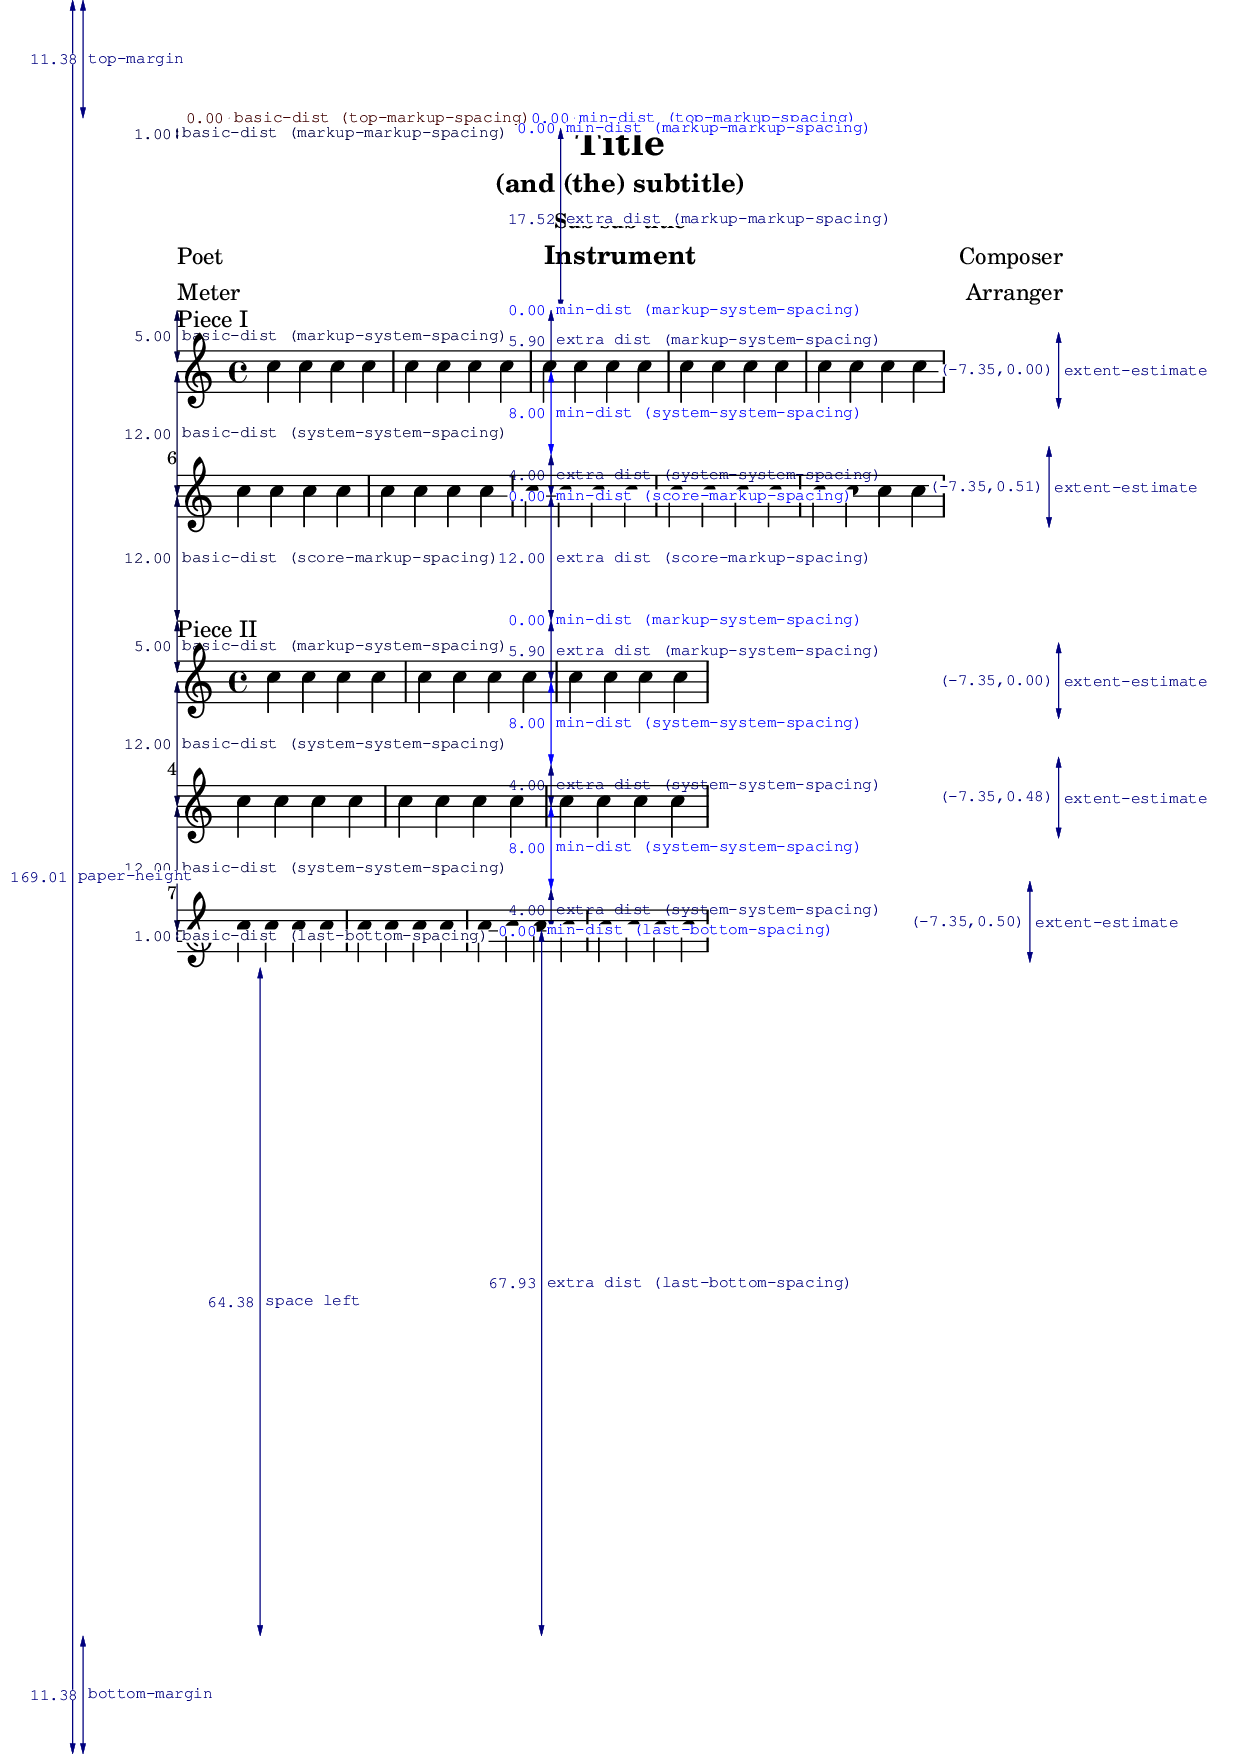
%% Generated by lilypond-book
%% Options: [exampleindent=10.16\mm,indent=0\mm,line-width=160\mm,paper-height=845.047\pt,paper-width=597.508\pt,papersize='(cons (* 597.508 pt) (* 845.047 pt))]
\include "lilypond-book-preamble.ly"


% ****************************************************************
% Start cut-&-pastable-section
% ****************************************************************

#(ly:set-option 'eps-box-padding 3.000000)



\paper {
  #(set-paper-size '(cons (* 597.508 pt) (* 845.047 pt)))
  indent = 0\mm
  line-width = 160\mm
  % offset the left padding, also add 1mm as lilypond creates cropped
  % images with a little space on the right
  line-width = #(- line-width (* mm  3.000000) (* mm 1))
}

\layout {
  
}




% ****************************************************************
% ly snippet:
% ****************************************************************
\sourcefilename "/lilypond-2.25.16/input/regression/page-layout.ly"
\sourcefileline 0

\version "2.19.21"



\header {

     texidoc = "This shows how different settings on \paper modify the
general page layout. Basically \paper will set the values for the
whole paper while \layout for each \score block.

This file is best viewed outside the collated files document.
"

    title = "Title"
    subtitle = "(and (the) subtitle)"
    subsubtitle = "Sub sub title"
    poet = "Poet"
    composer = "Composer"
    texttranslator = "Text Translator"
    meter = "Meter"
    arranger = "Arranger"
    instrument = "Instrument"
  }


\paper {
    %paper-width = 2\cm
    %paper-height = 2\cm
    top-margin = 2\cm
    bottom-margin = 2\cm
    ragged-bottom = ##t
    ragged-last-bottom = ##t
    left-margin = 3\cm
    line-width = 15\cm
    %right-margin = 3\cm

    annotate-spacing = ##t
  }


\book {
    \score {
        \relative {
            \repeat unfold 10 {
                \repeat unfold 4 {c''4}
            }
        }
        \header {piece = "Piece I"}
        \layout {line-width = 13\cm}
    }
    \score {
        \relative {
            \repeat unfold 10 {
                \repeat unfold 4 {c''4}
            }
        }
        \header {
	  breakbefore = ##f
	  piece = "Piece II"
	}
        \layout {line-width = 9\cm}
    }
}



% ****************************************************************
% end ly snippet
% ****************************************************************
